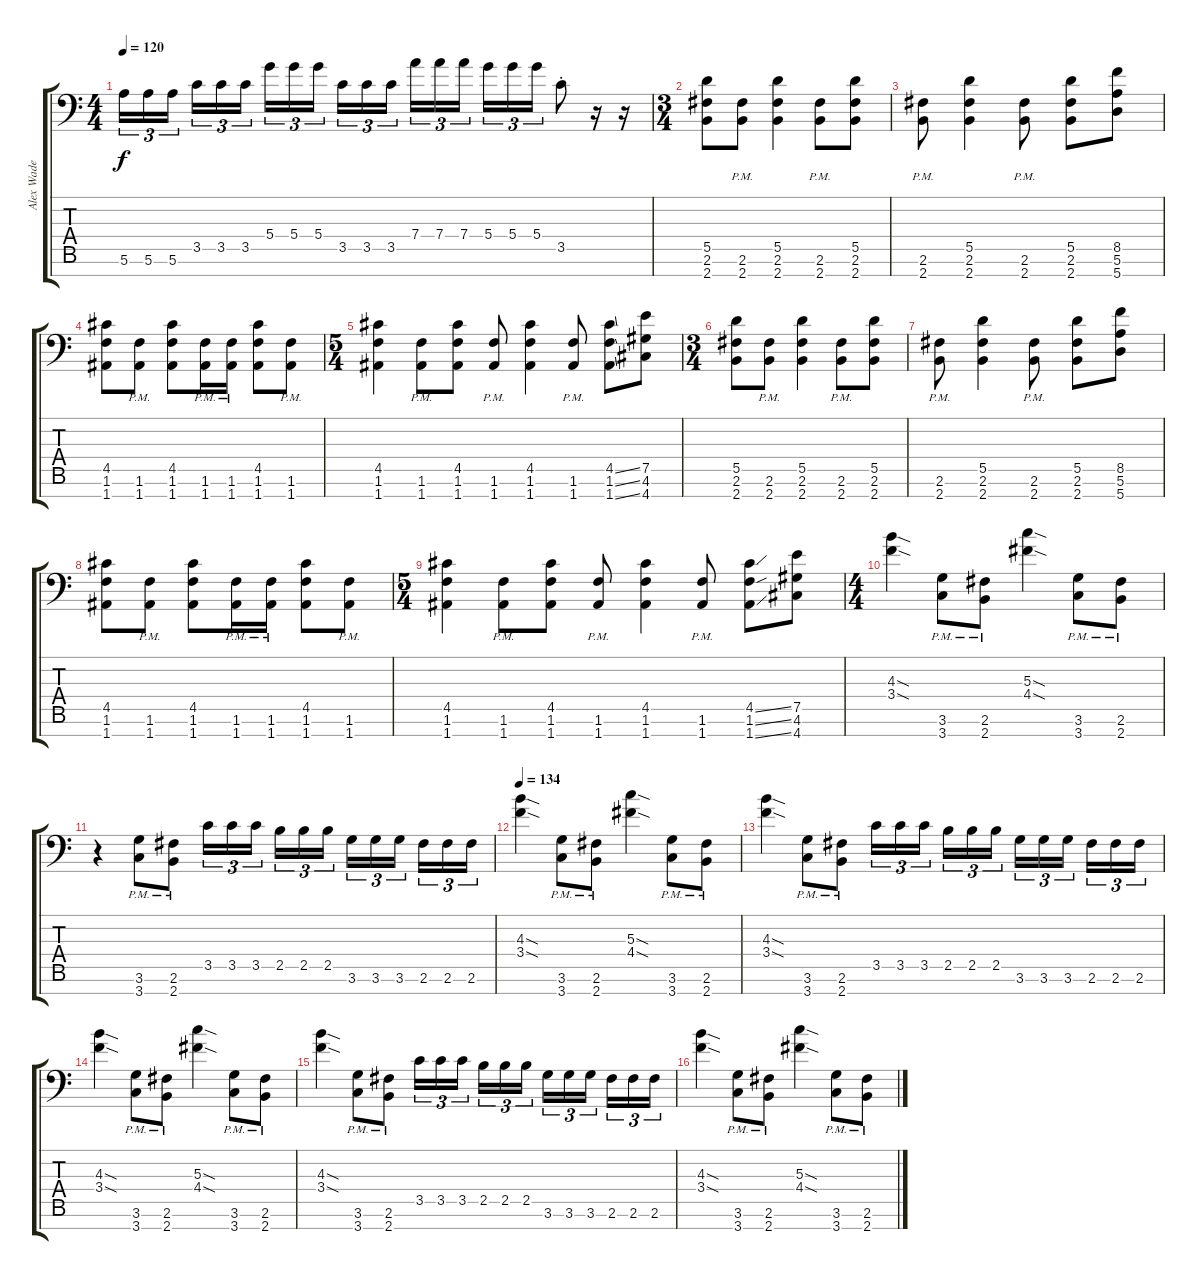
\track ("Alex Wade" "Alex Wade") {instrument distortionguitar}
\staff {score tabs}
\tuning (E4 B3 G3 D3 A2 E2 A1) {hide}
\ts (4 4)
\tempo 120
\clef f4
\ks c
5.6.16{tu (3 2) dy f} 5.6.16{tu (3 2)} 5.6.16{tu (3 2) beam splitsecondary} 3.5.16{tu (3 2)} 3.5.16{tu (3 2)} 3.5.16{tu (3 2)} 5.4.16{tu (3 2)} 5.4.16{tu (3 2)} 5.4.16{tu (3 2) beam splitsecondary} 3.5.16{tu (3 2)} 3.5.16{tu (3 2)} 3.5.16{tu (3 2)} 7.4.16{tu (3 2)} 7.4.16{tu (3 2)} 7.4.16{tu (3 2) beam splitsecondary} 5.4.16{tu (3 2)} 5.4.16{tu (3 2)} 5.4.16{tu (3 2)} 3.5{st}.8 r.16 r.16 |
\ts (3 4)
(5.5 2.6 2.7).8 (2.6{pm} 2.7{pm}).8 (5.5 2.6 2.7).4 (2.6{pm} 2.7{pm}).8 (5.5 2.6 2.7).8 |
(2.6{pm} 2.7{pm}).8 (5.5 2.6 2.7).4 (2.6{pm} 2.7{pm}).8 (5.5 2.6 2.7).8 (8.5 5.6 5.7).8 |
(4.5 1.6 1.7).8 (1.6{pm} 1.7{pm}).8 (4.5 1.6 1.7).8 (1.6{pm} 1.7{pm}).16 (1.6{pm} 1.7{pm}).16 (4.5 1.6 1.7).8 (1.6{pm} 1.7{pm}).8 |
\ts (5 4)
(4.5 1.6 1.7).4 (1.6{pm} 1.7{pm}).8 (4.5 1.6 1.7).8 (1.6{pm} 1.7{pm}).8 (4.5 1.6 1.7).4 (1.6{pm} 1.7{pm}).8 (4.5{ss} 1.6{ss} 1.7{ss}).8 (7.5 4.6 4.7).8 |
\ts (3 4)
(5.5 2.6 2.7).8 (2.6{pm} 2.7{pm}).8 (5.5 2.6 2.7).4 (2.6{pm} 2.7{pm}).8 (5.5 2.6 2.7).8 |
(2.6{pm} 2.7{pm}).8 (5.5 2.6 2.7).4 (2.6{pm} 2.7{pm}).8 (5.5 2.6 2.7).8 (8.5 5.6 5.7).8 |
(4.5 1.6 1.7).8 (1.6{pm} 1.7{pm}).8 (4.5 1.6 1.7).8 (1.6{pm} 1.7{pm}).16 (1.6{pm} 1.7{pm}).16 (4.5 1.6 1.7).8 (1.6{pm} 1.7{pm}).8 |
\ts (5 4)
(4.5 1.6 1.7).4 (1.6{pm} 1.7{pm}).8 (4.5 1.6 1.7).8 (1.6{pm} 1.7{pm}).8 (4.5 1.6 1.7).4 (1.6{pm} 1.7{pm}).8 (4.5{ss} 1.6{ss} 1.7{ss}).8 (7.5 4.6 4.7).8 |
\ts (4 4)
(4.3{sod} 3.4{sod}).4 (3.6{pm} 3.7{pm}).8 (2.6{pm} 2.7{pm}).8 (5.3{sod} 4.4{sod}).4 (3.6{pm} 3.7{pm}).8 (2.6{pm} 2.7{pm}).8 |
r.4 (3.6{pm} 3.7{pm}).8 (2.6{pm} 2.7{pm}).8 3.5.16{tu (3 2)} 3.5.16{tu (3 2)} 3.5.16{tu (3 2) beam splitsecondary} 2.5.16{tu (3 2)} 2.5.16{tu (3 2)} 2.5.16{tu (3 2)} 3.6.16{tu (3 2)} 3.6.16{tu (3 2)} 3.6.16{tu (3 2) beam splitsecondary} 2.6.16{tu (3 2)} 2.6.16{tu (3 2)} 2.6.16{tu (3 2)} |
\tempo 134
(4.3{sod} 3.4{sod}).4 (3.6{pm} 3.7{pm}).8 (2.6{pm} 2.7{pm}).8 (5.3{sod} 4.4{sod}).4 (3.6{pm} 3.7{pm}).8 (2.6{pm} 2.7{pm}).8 |
(4.3{sod} 3.4{sod}).4 (3.6{pm} 3.7{pm}).8 (2.6{pm} 2.7{pm}).8 3.5.16{tu (3 2)} 3.5.16{tu (3 2)} 3.5.16{tu (3 2) beam splitsecondary} 2.5.16{tu (3 2)} 2.5.16{tu (3 2)} 2.5.16{tu (3 2)} 3.6.16{tu (3 2)} 3.6.16{tu (3 2)} 3.6.16{tu (3 2) beam splitsecondary} 2.6.16{tu (3 2)} 2.6.16{tu (3 2)} 2.6.16{tu (3 2)} |
(4.3{sod} 3.4{sod}).4 (3.6{pm} 3.7{pm}).8 (2.6{pm} 2.7{pm}).8 (5.3{sod} 4.4{sod}).4 (3.6{pm} 3.7{pm}).8 (2.6{pm} 2.7{pm}).8 |
(4.3{sod} 3.4{sod}).4 (3.6{pm} 3.7{pm}).8 (2.6{pm} 2.7{pm}).8 3.5.16{tu (3 2)} 3.5.16{tu (3 2)} 3.5.16{tu (3 2) beam splitsecondary} 2.5.16{tu (3 2)} 2.5.16{tu (3 2)} 2.5.16{tu (3 2)} 3.6.16{tu (3 2)} 3.6.16{tu (3 2)} 3.6.16{tu (3 2) beam splitsecondary} 2.6.16{tu (3 2)} 2.6.16{tu (3 2)} 2.6.16{tu (3 2)} |
(4.3{sod} 3.4{sod}).4 (3.6{pm} 3.7{pm}).8 (2.6{pm} 2.7{pm}).8 (5.3{sod} 4.4{sod}).4 (3.6{pm} 3.7{pm}).8 (2.6{pm} 2.7{pm}).8
